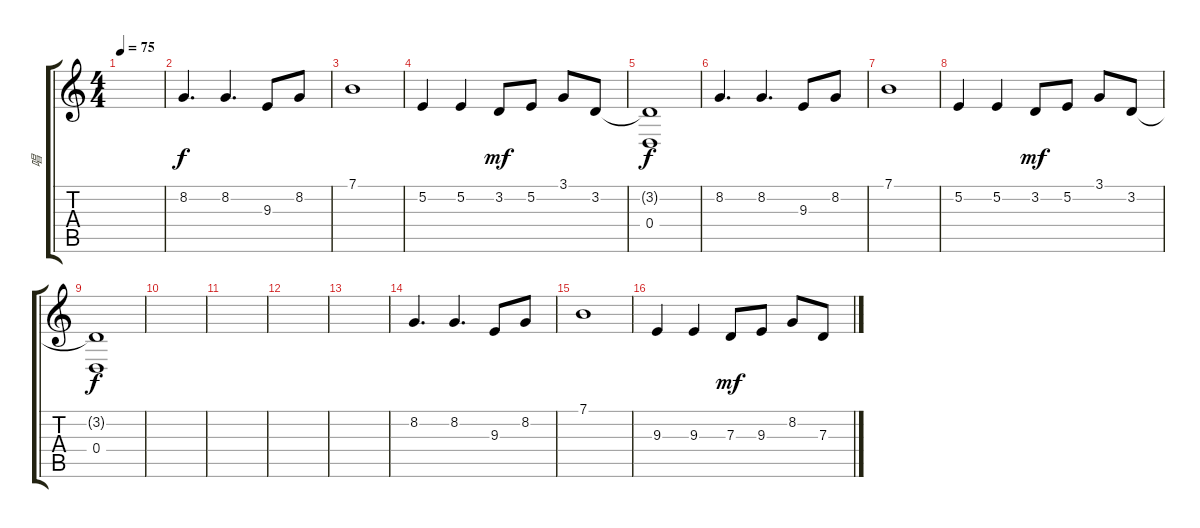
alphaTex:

\track ("唱" "唱") {instrument vibraphone}
\staff {score tabs}
\tuning (E4 B3 G3 D3 A2 E2) {hide}
\ts (4 4)
\tempo 75
\clef g2
\ks c
|
8.2.4{d dy f} 8.2.4{d} 9.3.8 8.2.8 |
7.1.1 |
5.2.4 5.2.4 3.2.8{dy mf} 5.2.8 3.1.8 3.2.8 |
(3.2{t} 0.4).1{dy f} |
8.2.4{d} 8.2.4{d} 9.3.8 8.2.8 |
7.1.1 |
5.2.4 5.2.4 3.2.8{dy mf} 5.2.8 3.1.8 3.2.8 |
(3.2{t} 0.4).1{dy f} |
|
|
|
|
8.2.4{d} 8.2.4{d} 9.3.8 8.2.8 |
7.1.1 |
9.3.4 9.3.4 7.3.8{dy mf} 9.3.8 8.2.8 7.3.8
